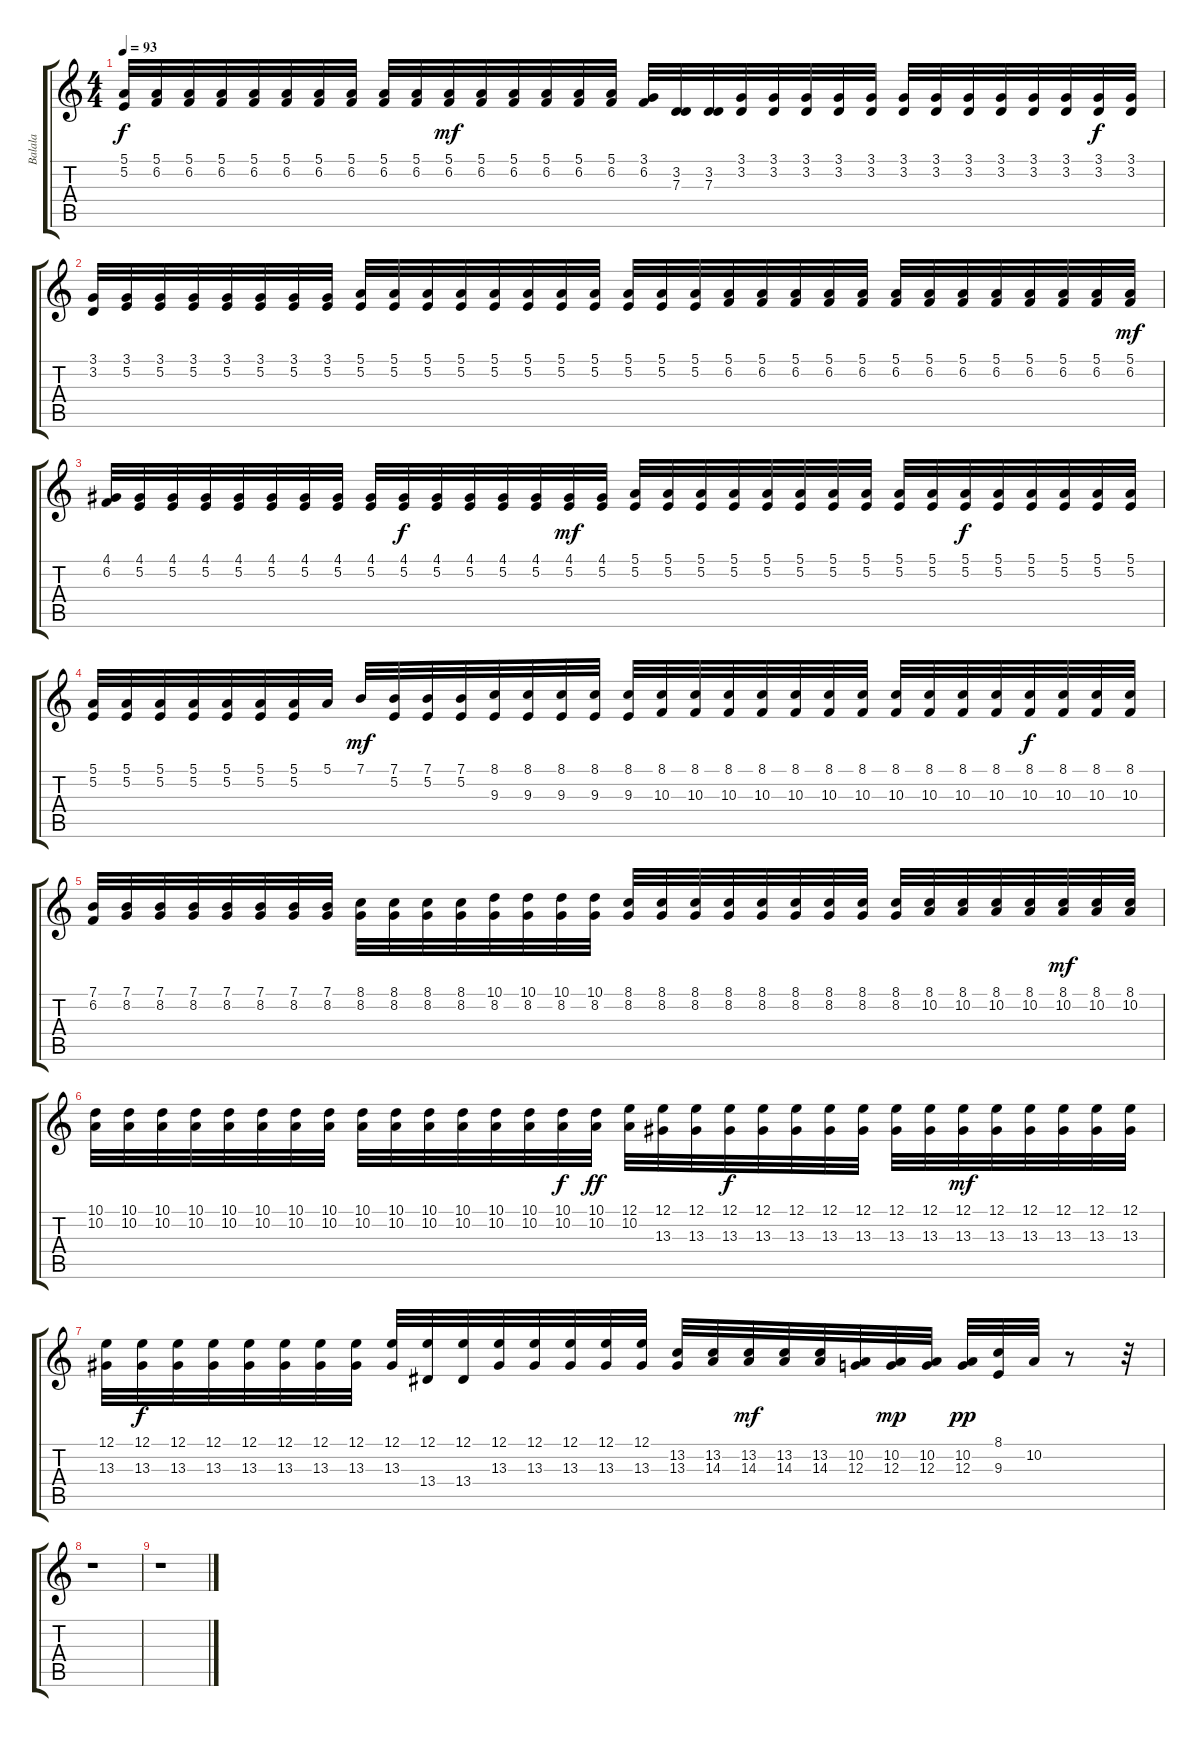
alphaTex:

\track ("Balala" "Balala") {instrument fx4atmosphere}
\staff {score tabs}
\tuning (E4 B3 G3 D3 A2 E2) {hide}
\ts (4 4)
\tempo 93
\clef g2
\ks c
(5.1 5.2).32{dy f} (5.1 6.2).32 (5.1 6.2).32 (5.1 6.2).32 (5.1 6.2).32 (5.1 6.2).32 (5.1 6.2).32 (5.1 6.2).32 (5.1 6.2).32 (5.1 6.2).32 (5.1 6.2).32{dy mf} (5.1 6.2).32 (5.1 6.2).32 (5.1 6.2).32 (5.1 6.2).32 (5.1 6.2).32 (3.1 6.2).32 (3.2 7.3).32 (3.2 7.3).32 (3.1 3.2).32 (3.1 3.2).32 (3.1 3.2).32 (3.1 3.2).32 (3.1 3.2).32 (3.1 3.2).32 (3.1 3.2).32 (3.1 3.2).32 (3.1 3.2).32 (3.1 3.2).32 (3.1 3.2).32 (3.1 3.2).32{dy f} (3.1 3.2).32 |
(3.1 3.2).32 (3.1 5.2).32 (3.1 5.2).32 (3.1 5.2).32 (3.1 5.2).32 (3.1 5.2).32 (3.1 5.2).32 (3.1 5.2).32 (5.1 5.2).32 (5.1 5.2).32 (5.1 5.2).32 (5.1 5.2).32 (5.1 5.2).32 (5.1 5.2).32 (5.1 5.2).32 (5.1 5.2).32 (5.1 5.2).32 (5.1 5.2).32 (5.1 5.2).32 (5.1 6.2).32 (5.1 6.2).32 (5.1 6.2).32 (5.1 6.2).32 (5.1 6.2).32 (5.1 6.2).32 (5.1 6.2).32 (5.1 6.2).32 (5.1 6.2).32 (5.1 6.2).32 (5.1 6.2).32 (5.1 6.2).32 (5.1 6.2).32{dy mf} |
(4.1 6.2).32 (4.1 5.2).32 (4.1 5.2).32 (4.1 5.2).32 (4.1 5.2).32 (4.1 5.2).32 (4.1 5.2).32 (4.1 5.2).32 (4.1 5.2).32 (4.1 5.2).32{dy f} (4.1 5.2).32 (4.1 5.2).32 (4.1 5.2).32 (4.1 5.2).32 (4.1 5.2).32{dy mf} (4.1 5.2).32 (5.1 5.2).32 (5.1 5.2).32 (5.1 5.2).32 (5.1 5.2).32 (5.1 5.2).32 (5.1 5.2).32 (5.1 5.2).32 (5.1 5.2).32 (5.1 5.2).32 (5.1 5.2).32 (5.1 5.2).32{dy f} (5.1 5.2).32 (5.1 5.2).32 (5.1 5.2).32 (5.1 5.2).32 (5.1 5.2).32 |
(5.1 5.2).32 (5.1 5.2).32 (5.1 5.2).32 (5.1 5.2).32 (5.1 5.2).32 (5.1 5.2).32 (5.1 5.2).32 5.1.32 7.1.32{dy mf} (7.1 5.2).32 (7.1 5.2).32 (7.1 5.2).32 (8.1 9.3).32 (8.1 9.3).32 (8.1 9.3).32 (8.1 9.3).32 (8.1 9.3).32 (8.1 10.3).32 (8.1 10.3).32 (8.1 10.3).32 (8.1 10.3).32 (8.1 10.3).32 (8.1 10.3).32 (8.1 10.3).32 (8.1 10.3).32 (8.1 10.3).32 (8.1 10.3).32 (8.1 10.3).32 (8.1 10.3).32{dy f} (8.1 10.3).32 (8.1 10.3).32 (8.1 10.3).32 |
(7.1 6.2).32 (7.1 8.2).32 (7.1 8.2).32 (7.1 8.2).32 (7.1 8.2).32 (7.1 8.2).32 (7.1 8.2).32 (7.1 8.2).32 (8.1 8.2).32 (8.1 8.2).32 (8.1 8.2).32 (8.1 8.2).32 (10.1 8.2).32 (10.1 8.2).32 (10.1 8.2).32 (10.1 8.2).32 (8.1 8.2).32 (8.1 8.2).32 (8.1 8.2).32 (8.1 8.2).32 (8.1 8.2).32 (8.1 8.2).32 (8.1 8.2).32 (8.1 8.2).32 (8.1 8.2).32 (8.1 10.2).32 (8.1 10.2).32 (8.1 10.2).32 (8.1 10.2).32 (8.1 10.2).32{dy mf} (8.1 10.2).32 (8.1 10.2).32 |
(10.1 10.2).32 (10.1 10.2).32 (10.1 10.2).32 (10.1 10.2).32 (10.1 10.2).32 (10.1 10.2).32 (10.1 10.2).32 (10.1 10.2).32 (10.1 10.2).32 (10.1 10.2).32 (10.1 10.2).32 (10.1 10.2).32 (10.1 10.2).32 (10.1 10.2).32 (10.1 10.2).32{dy f} (10.1 10.2).32{dy ff} (12.1 10.2).32 (12.1 13.3).32 (12.1 13.3).32 (12.1 13.3).32{dy f} (12.1 13.3).32 (12.1 13.3).32 (12.1 13.3).32 (12.1 13.3).32 (12.1 13.3).32 (12.1 13.3).32 (12.1 13.3).32{dy mf} (12.1 13.3).32 (12.1 13.3).32 (12.1 13.3).32 (12.1 13.3).32 (12.1 13.3).32 |
(12.1 13.3).32 (12.1 13.3).32{dy f} (12.1 13.3).32 (12.1 13.3).32 (12.1 13.3).32 (12.1 13.3).32 (12.1 13.3).32 (12.1 13.3).32 (12.1 13.3).32 (12.1 13.4).32 (12.1 13.4).32 (12.1 13.3).32 (12.1 13.3).32 (12.1 13.3).32 (12.1 13.3).32 (12.1 13.3).32 (13.2 13.3).32 (13.2 14.3).32 (13.2 14.3).32{dy mf} (13.2 14.3).32 (13.2 14.3).32 (10.2 12.3).32 (10.2 12.3).32{dy mp} (10.2 12.3).32 (10.2 12.3).32{dy pp} (8.1 9.3).32 10.2.32 r.8 r.32 |
r.1 |
r.1
